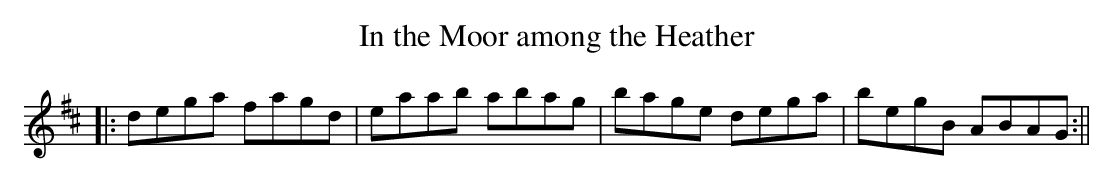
X:1
T:In the Moor among the Heather
M:C |
L:1/8
K:DEGB GEGE | EAAB ABAG | GABd dega | begB ABAG :|
|: dega fagd | eaab abag | bage dega | begB ABAG :||
